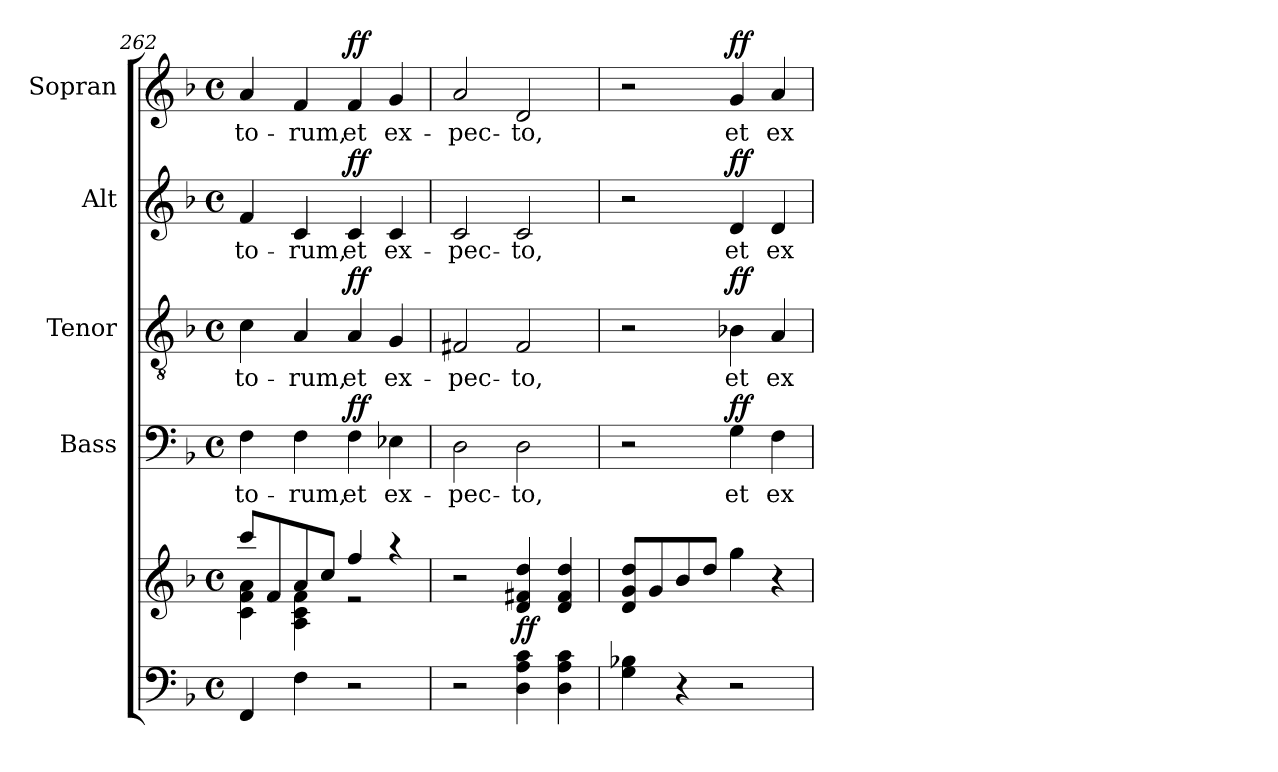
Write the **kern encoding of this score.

**kern	**kern	**dynam	**kern	**text	**dynam	**kern	**text	**dynam	**kern	**text	**dynam	**kern	**text	**dynam
*part5	*part5	*part5	*part4	*part4	*part4	*part3	*part3	*part3	*part2	*part2	*part2	*part1	*part1	*part1
*staff6	*staff5	*staff5/6	*staff4	*staff4	*staff4	*staff3	*staff3	*staff3	*staff2	*staff2	*staff2	*staff1	*staff1	*staff1
*	*	*	*I"Bass	*	*	*I"Tenor	*	*	*I"Alt	*	*	*I"Sopran	*	*
*	*	*	*I'B.	*	*	*I'T.	*	*	*I'A.	*	*	*I'S.	*	*
!!LO:PB:g=z
*clefF4	*clefG2	*	*clefF4	*	*	*clefGv2	*	*	*clefG2	*	*	*clefG2	*	*
*k[b-]	*k[b-]	*	*k[b-]	*	*	*k[b-]	*	*	*k[b-]	*	*	*k[b-]	*	*
*F:	*F:	*	*F:	*	*	*F:	*	*	*F:	*	*	*F:	*	*
*M4/4	*M4/4	*	*M4/4	*	*	*M4/4	*	*	*M4/4	*	*	*M4/4	*	*
*met(c)	*met(c)	*	*met(c)	*	*	*met(c)	*	*	*met(c)	*	*	*met(c)	*	*
=262	=262	=262	=262	=262	=262	=262	=262	=262	=262	=262	=262	=262	=262	=262
*	*^	*	*	*	*	*	*	*	*	*	*	*	*	*
!	!	!	!	!	!LO:LY:b	!	!	!LO:LY:b	!	!	!LO:LY:b	!	!	!LO:LY:b	!
4FF/	8ccc/L	4c\ 4f\ 4a\	.	4F\	-to-	.	4c\	-to-	.	4f/	-to-	.	4a/	-to-	.
.	8f/	.	.	.	.	.	.	.	.	.	.	.	.	.	.
!	!	!	!	!	!LO:LY:b	!	!	!LO:LY:b	!	!	!LO:LY:b	!	!	!LO:LY:b	!
4F\	8a/	4A\ 4c\ 4f\	.	4F\	-rum,	.	4A/	-rum,	.	4c/	-rum,	.	4f/	-rum,	.
.	8cc/J	.	.	.	.	.	.	.	.	.	.	.	.	.	.
!	!	!	!	!	!LO:LY:b	!LO:DY:a	!	!LO:LY:b	!LO:DY:a	!	!LO:LY:b	!LO:DY:a	!	!LO:LY:b	!LO:DY:a
2r	4ff/	2rf	.	4F\	et	ff	4A/	et	ff	4c/	et	ff	4f/	et	ff
!	!	!	!	!	!LO:LY:b	!	!	!LO:LY:b	!	!	!LO:LY:b	!	!	!LO:LY:b	!
.	4rgg	.	.	4E-X\	ex-	.	4G/	ex-	.	4c/	ex-	.	4g/	ex-	.
*	*v	*v	*	*	*	*	*	*	*	*	*	*	*	*	*
=263	=263	=263	=263	=263	=263	=263	=263	=263	=263	=263	=263	=263	=263	=263
!	!	!	!	!LO:LY:b	!	!	!LO:LY:b	!	!	!LO:LY:b	!	!	!LO:LY:b	!
2r	2r	.	2D\	-pec-	.	2F#X/	-pec-	.	2c/	-pec-	.	2a/	-pec-	.
!	!	!LO:DY:b	!	!LO:LY:b	!	!	!LO:LY:b	!	!	!LO:LY:b	!	!	!LO:LY:b	!
4D\ 4A\ 4c\	4d/ 4f#X/ 4dd/	ff	2D\	-to,	.	2F#/	-to,	.	2c/	-to,	.	2d/	-to,	.
4D\ 4A\ 4c\	4d/ 4f#/ 4dd/	.	.	.	.	.	.	.	.	.	.	.	.	.
=264	=264	=264	=264	=264	=264	=264	=264	=264	=264	=264	=264	=264	=264	=264
4G\ 4B-X\	8d/ 8g/ 8dd/L	.	2r	.	.	2r	.	.	2r	.	.	2r	.	.
.	8g/	.	.	.	.	.	.	.	.	.	.	.	.	.
4r	8b-/	.	.	.	.	.	.	.	.	.	.	.	.	.
.	8dd/J	.	.	.	.	.	.	.	.	.	.	.	.	.
!	!	!	!	!LO:LY:b	!LO:DY:a	!	!LO:LY:b	!LO:DY:a	!	!LO:LY:b	!LO:DY:a	!	!LO:LY:b	!LO:DY:a
2r	4gg\	.	4G\	et	ff	4B-X\	et	ff	4d/	et	ff	4g/	et	ff
!	!	!	!	!LO:LY:b	!	!	!LO:LY:b	!	!	!LO:LY:b	!	!	!LO:LY:b	!
.	4r	.	4F\	ex-	.	4A/	ex-	.	4d/	ex-	.	4a/	ex-	.
=	=	=	=	=	=	=	=	=	=	=	=	=	=	=
*-	*-	*-	*-	*-	*-	*-	*-	*-	*-	*-	*-	*-	*-	*-
